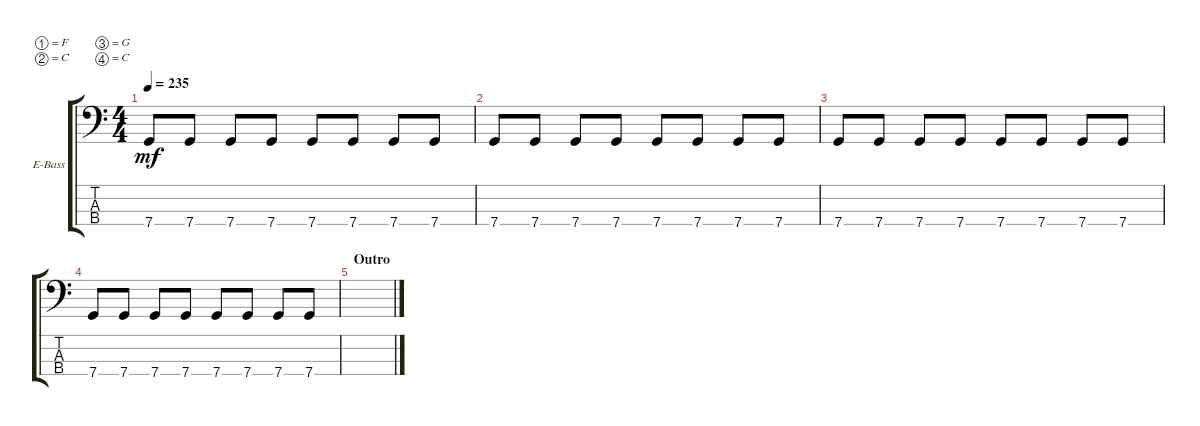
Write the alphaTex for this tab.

\defaultSystemsLayout 4
\bracketExtendMode groupsimilarinstruments
\firstSystemTrackNameOrientation horizontal
\otherSystemsTrackNameOrientation horizontal
\track ("Electric Bass" "E-Bass") {instrument electricbassfinger}
\staff {score tabs}
\tuning (F2 C2 G1 C1)
\ts (4 4)
\tempo 235
\clef f4
\scale
0.333333
\ks c
7.4.8{dy mf} 7.4.8 7.4.8 7.4.8 7.4.8 7.4.8 7.4.8 7.4.8 |
\scale
0.333333 7.4.8 7.4.8 7.4.8 7.4.8 7.4.8 7.4.8 7.4.8 7.4.8 |
\scale
0.333333 7.4.8 7.4.8 7.4.8 7.4.8 7.4.8 7.4.8 7.4.8 7.4.8 |
\scale
0.333333 7.4.8 7.4.8 7.4.8 7.4.8 7.4.8 7.4.8 7.4.8 7.4.8 |
\section ("" "Outro")
